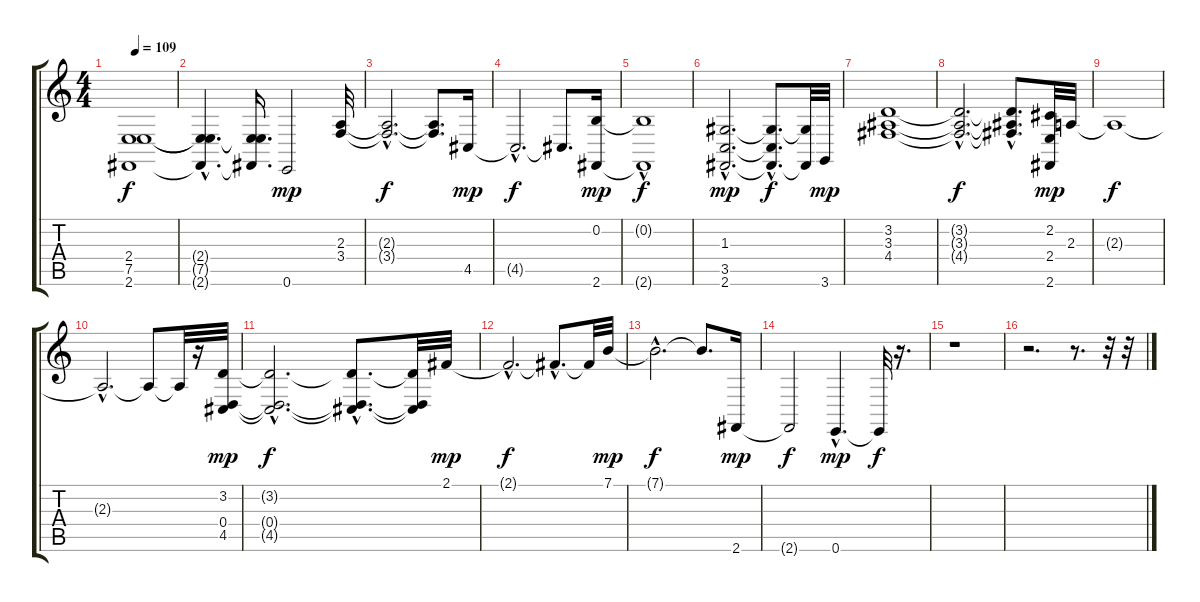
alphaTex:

\track "" {instrument synthstrings1}
\staff {score tabs}
\tuning (E4 B3 G3 D3 A2 E2) {hide}
\ts (4 4)
\tempo 109
\clef g2
\ks c
(2.4{t} 7.5{t} 2.6{t}).1{dy f} |
(2.4{hac t} 7.5{hac t} 2.6{hac t}).4{d} (2.4{t} 7.5{t} 2.6{t}).16{d} 0.6.2{dy mp} (2.3 3.4).32 |
(2.3{hac t} 3.4{hac t}).2{d dy f} (2.3{t} 3.4{t}).8{d} 4.5.16{dy mp} |
4.5{hac t}.2{d dy f} 4.5{t}.8{d} (0.2 2.6).16{dy mp} |
(0.2{hac t} 2.6{t}).1{dy f} |
(1.3{hac} 3.5{hac} 2.6{hac}).2{d dy mp} (1.3{hac t} 3.5{t} 2.6{hac t}).8{d dy f} (1.3{t} 2.6{t}).32 3.6.32{dy mp} |
(3.2 3.3 4.4).1 |
(3.2{hac t} 3.3{hac t} 4.4{hac t}).2{d dy f} (3.2{t} 3.3{hac t} 4.4{t}).8{d} (2.2 2.4 2.6).32{dy mp} 2.3.32 |
2.3{t}.1{dy f} |
2.3{hac t}.2{d} 2.3{t}.8 2.3{t}.32 r.16 (3.2 0.4 4.5).32{dy mp} |
(3.2{hac t} 0.4{hac t} 4.5{hac t}).2{d dy f} (3.2{hac t} 0.4{hac t} 4.5{hac t}).8{d} (3.2{t} 0.4{t} 4.5{t}).32 2.1.32{dy mp} |
2.1{hac t}.2{d dy f} 2.1{hac t}.8{d} 2.1{t}.32 7.1.32{dy mp} |
7.1{hac t}.2{d dy f} 7.1{t}.8{d} 2.6.16{dy mp} |
2.6{t}.2{dy f} 0.6{hac}.4{d dy mp} 0.6{t}.32{dy f} r.16{d} |
r.1 |
r.2{d} r.8{d} r.32 r.32
